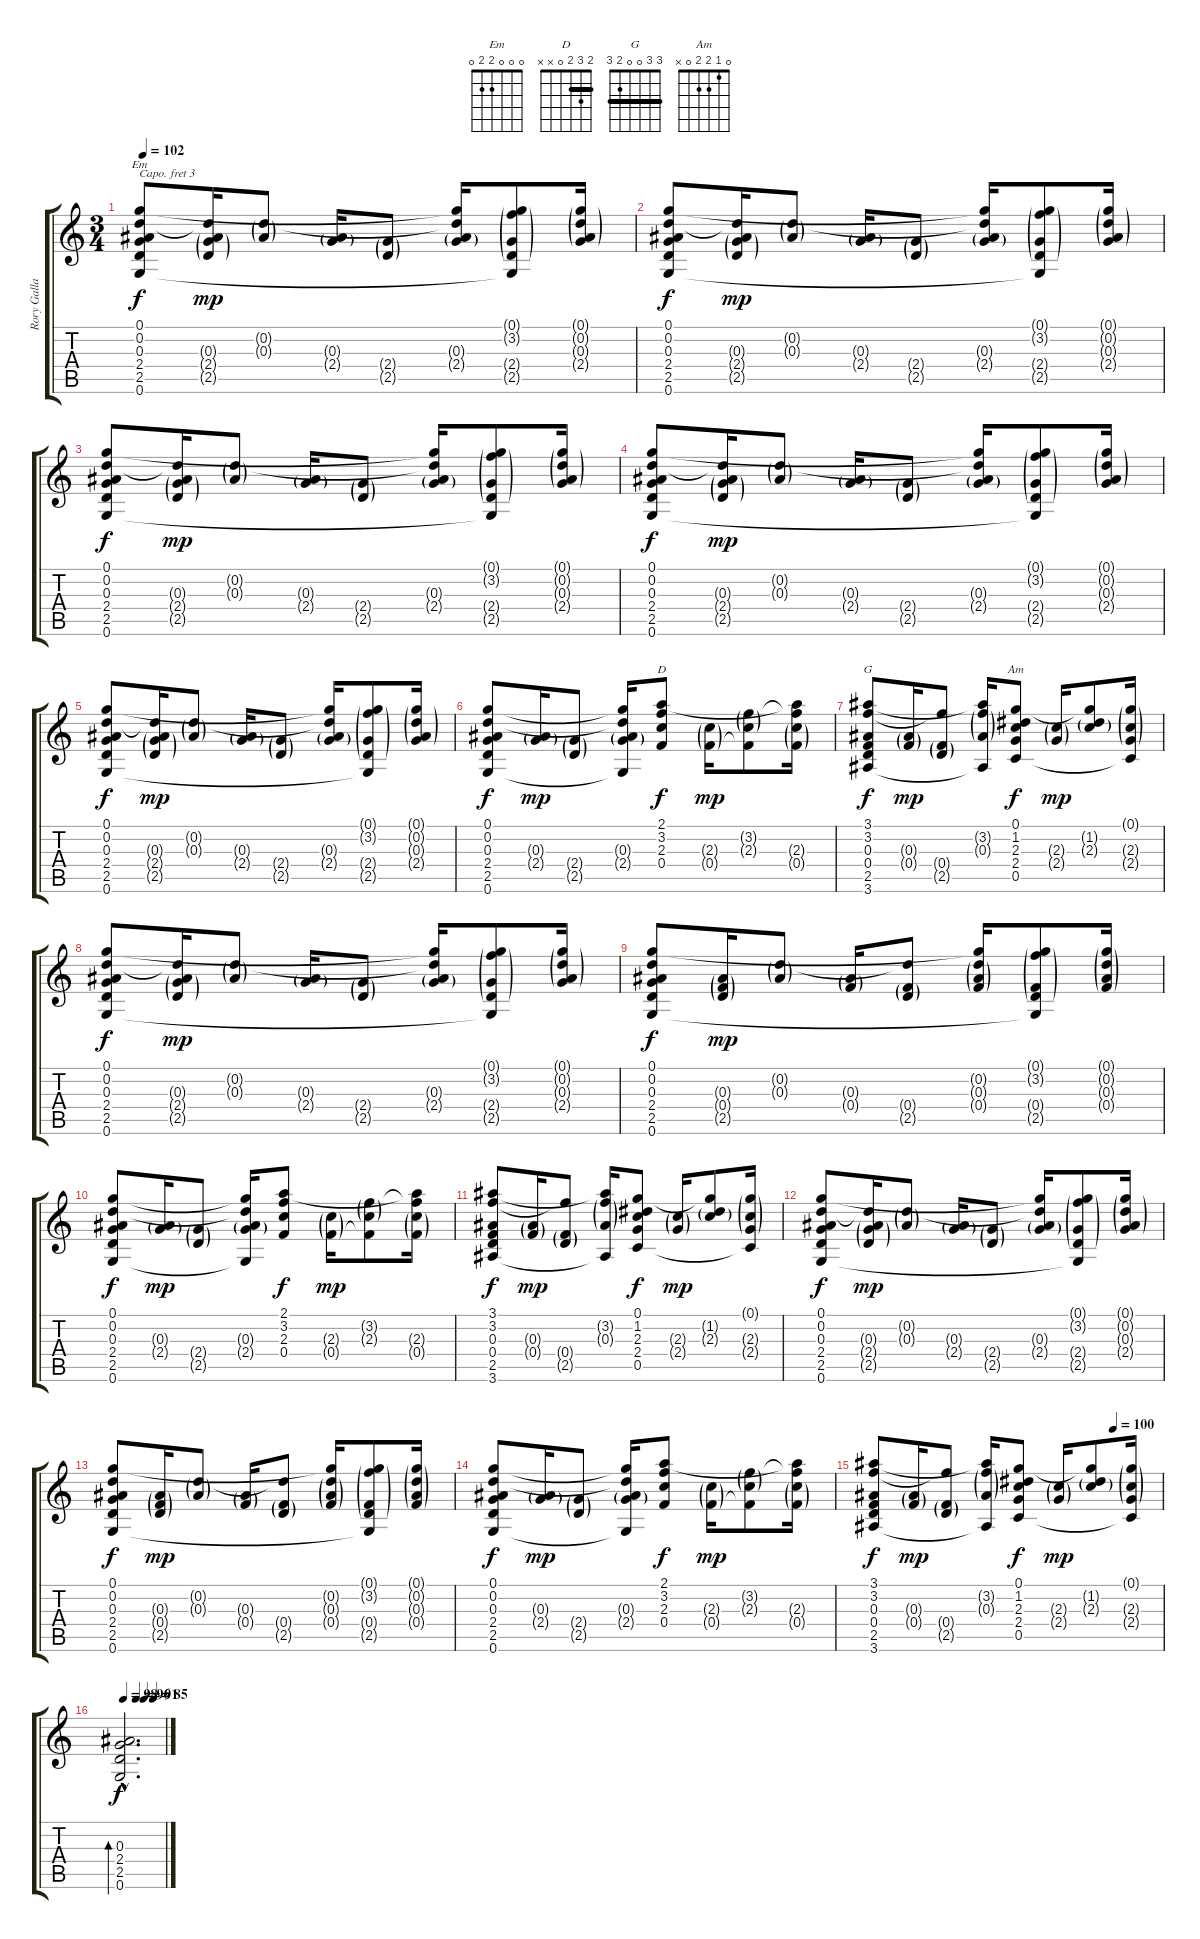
\track ("Rory Gallagher" "Rory Galla") {instrument acousticguitarsteel}
\staff {score tabs}
\capo 3
\tuning (E4 B3 G3 D3 A2 E2) {hide}
\chord ("Em" 0 0 0 2 2 0)
\chord ("D" 2 3 2 0 x x) {barre 2}
\chord ("G" 3 3 0 0 2 3) {barre 3}
\chord ("Am" 0 1 2 2 0 x)
\ts (3 4)
\tempo 102
\clef g2
\ks c
(0.1 0.2 0.3 2.4 2.5 0.6).8{ch "Em" dy f} (0.2{t} 0.3{g} 2.4{g} 2.5{g}).16{dy mp} (0.2{g} 0.3{g}).8 (0.3{g} 2.4{g}).16 (2.4{g} 2.5{g}).8 (0.1{t} 0.2{t} 0.3{g} 2.4{g}).16 (0.1{g} 3.2{g} 2.4{g} 2.5{g} 0.6{t}).8 (0.1{g} 0.2{g} 0.3{g} 2.4{g}).16 |
(0.1 0.2 0.3 2.4 2.5 0.6).8{dy f} (0.2{t} 0.3{g} 2.4{g} 2.5{g}).16{dy mp} (0.2{g} 0.3{g}).8 (0.3{g} 2.4{g}).16 (2.4{g} 2.5{g}).8 (0.1{t} 0.2{t} 0.3{g} 2.4{g}).16 (0.1{g} 3.2{g} 2.4{g} 2.5{g} 0.6{t}).8 (0.1{g} 0.2{g} 0.3{g} 2.4{g}).16 |
(0.1 0.2 0.3 2.4 2.5 0.6).8{dy f} (0.2{t} 0.3{g} 2.4{g} 2.5{g}).16{dy mp} (0.2{g} 0.3{g}).8 (0.3{g} 2.4{g}).16 (2.4{g} 2.5{g}).8 (0.1{t} 0.2{t} 0.3{g} 2.4{g}).16 (0.1{g} 3.2{g} 2.4{g} 2.5{g} 0.6{t}).8 (0.1{g} 0.2{g} 0.3{g} 2.4{g}).16 |
(0.1 0.2 0.3 2.4 2.5 0.6).8{dy f} (0.2{t} 0.3{g} 2.4{g} 2.5{g}).16{dy mp} (0.2{g} 0.3{g}).8 (0.3{g} 2.4{g}).16 (2.4{g} 2.5{g}).8 (0.1{t} 0.2{t} 0.3{g} 2.4{g}).16 (0.1{g} 3.2{g} 2.4{g} 2.5{g} 0.6{t}).8 (0.1{g} 0.2{g} 0.3{g} 2.4{g}).16 |
(0.1 0.2 0.3 2.4 2.5 0.6).8{dy f} (0.2{t} 0.3{g} 2.4{g} 2.5{g}).16{dy mp} (0.2{g} 0.3{g}).8 (0.3{g} 2.4{g}).16 (2.4{g} 2.5{g}).8 (0.1{t} 0.2{t} 0.3{g} 2.4{g}).16 (0.1{g} 3.2{g} 2.4{g} 2.5{g} 0.6{t}).8 (0.1{g} 0.2{g} 0.3{g} 2.4{g}).16 |
(0.1 0.2 0.3 2.4 2.5 0.6).8{dy f volume 10} (0.3{g} 2.4{g}).16{dy mp} (2.4{g} 2.5{g}).8 (0.1{t} 0.2{t} 0.3{g} 2.4{g} 0.6{t}).16 (2.1 3.2 2.3 0.4).8{ch "D" dy f} (2.3{g} 0.4{g}).16{dy mp} (3.2{g} 2.3{g} 0.4{t}).8 (2.1{t} 3.2{t} 2.3{g} 0.4{g}).16 |
(3.1 3.2 0.3 0.4 2.5 3.6).8{ch "G" dy f} (0.3{g} 0.4{g}).16{dy mp} (3.2{t} 0.4{g} 2.5{g}).8 (3.1{t} 3.2{g} 0.3{g} 3.6{t}).16 (0.1 1.2 2.3 2.4 0.5).8{ch "Am" dy f} (2.3{g} 2.4{g}).16{dy mp} (0.1{t} 1.2{g} 2.3{g}).8 (0.1{g} 2.3{g} 2.4{g} 0.5{t}).16 |
(0.1 0.2 0.3 2.4 2.5 0.6).8{dy f} (0.2{t} 0.3{g} 2.4{g} 2.5{g}).16{dy mp} (0.2{g} 0.3{g}).8 (0.3{g} 2.4{g}).16 (2.4{g} 2.5{g}).8 (0.1{t} 0.2{t} 0.3{g} 2.4{g}).16 (0.1{g} 3.2{g} 2.4{g} 2.5{g} 0.6{t}).8 (0.1{g} 0.2{g} 0.3{g} 2.4{g}).16 |
(0.1 0.2 0.3 2.4 2.5 0.6).8{dy f} (0.3{g} 0.4{g} 2.5{g}).16{dy mp} (0.2{g} 0.3{g}).8 (0.3{g} 0.4{g}).16 (0.2{t} 0.4{g} 2.5{g}).8 (0.1{t} 0.2{g} 0.3{g} 0.4{g}).16 (0.1{g} 3.2{g} 0.4{g} 2.5{g} 0.6{t}).8 (0.1{g} 0.2{g} 0.3{g} 0.4{g}).16 |
(0.1 0.2 0.3 2.4 2.5 0.6).8{dy f} (0.3{g} 2.4{g}).16{dy mp} (2.4{g} 2.5{g}).8 (0.1{t} 0.2{t} 0.3{g} 2.4{g} 0.6{t}).16 (2.1 3.2 2.3 0.4).8{dy f} (2.3{g} 0.4{g}).16{dy mp} (3.2{g} 2.3{g} 0.4{t}).8 (2.1{t} 3.2{t} 2.3{g} 0.4{g}).16 |
(3.1 3.2 0.3 0.4 2.5 3.6).8{dy f} (0.3{g} 0.4{g}).16{dy mp} (3.2{t} 0.4{g} 2.5{g}).8 (3.1{t} 3.2{g} 0.3{g} 3.6{t}).16 (0.1 1.2 2.3 2.4 0.5).8{dy f} (2.3{g} 2.4{g}).16{dy mp} (0.1{t} 1.2{g} 2.3{g}).8 (0.1{g} 2.3{g} 2.4{g} 0.5{t}).16 |
(0.1 0.2 0.3 2.4 2.5 0.6).8{dy f} (0.2{t} 0.3{g} 2.4{g} 2.5{g}).16{dy mp} (0.2{g} 0.3{g}).8 (0.3{g} 2.4{g}).16 (2.4{g} 2.5{g}).8 (0.1{t} 0.2{t} 0.3{g} 2.4{g}).16 (0.1{g} 3.2{g} 2.4{g} 2.5{g} 0.6{t}).8 (0.1{g} 0.2{g} 0.3{g} 2.4{g}).16 |
(0.1 0.2 0.3 2.4 2.5 0.6).8{dy f} (0.3{g} 0.4{g} 2.5{g}).16{dy mp} (0.2{g} 0.3{g}).8 (0.3{g} 0.4{g}).16 (0.2{t} 0.4{g} 2.5{g}).8 (0.1{t} 0.2{g} 0.3{g} 0.4{g}).16 (0.1{g} 3.2{g} 0.4{g} 2.5{g} 0.6{t}).8 (0.1{g} 0.2{g} 0.3{g} 0.4{g}).16 |
(0.1 0.2 0.3 2.4 2.5 0.6).8{dy f} (0.3{g} 2.4{g}).16{dy mp} (2.4{g} 2.5{g}).8 (0.1{t} 0.2{t} 0.3{g} 2.4{g} 0.6{t}).16 (2.1 3.2 2.3 0.4).8{dy f} (2.3{g} 0.4{g}).16{dy mp} (3.2{g} 2.3{g} 0.4{t}).8 (2.1{t} 3.2{t} 2.3{g} 0.4{g}).16 |
\tempo (100 0.8333333333333334)
(3.1 3.2 0.3 0.4 2.5 3.6).8{dy f} (0.3{g} 0.4{g}).16{dy mp} (3.2{t} 0.4{g} 2.5{g}).8 (3.1{t} 3.2{g} 0.3{g} 3.6{t}).16 (0.1 1.2 2.3 2.4 0.5).8{dy f} (2.3{g} 2.4{g}).16{dy mp} (0.1{t} 1.2{g} 2.3{g}).8 (0.1{g} 2.3{g} 2.4{g} 0.5{t}).16 |
\tempo 98
\tempo (96 0.3125)
\tempo (91 0.5)
\tempo (85 0.7291666666666666)
(0.3{hac} 2.4{hac} 2.5{hac} 0.6{hac}).2{d bd 240 dy f}
